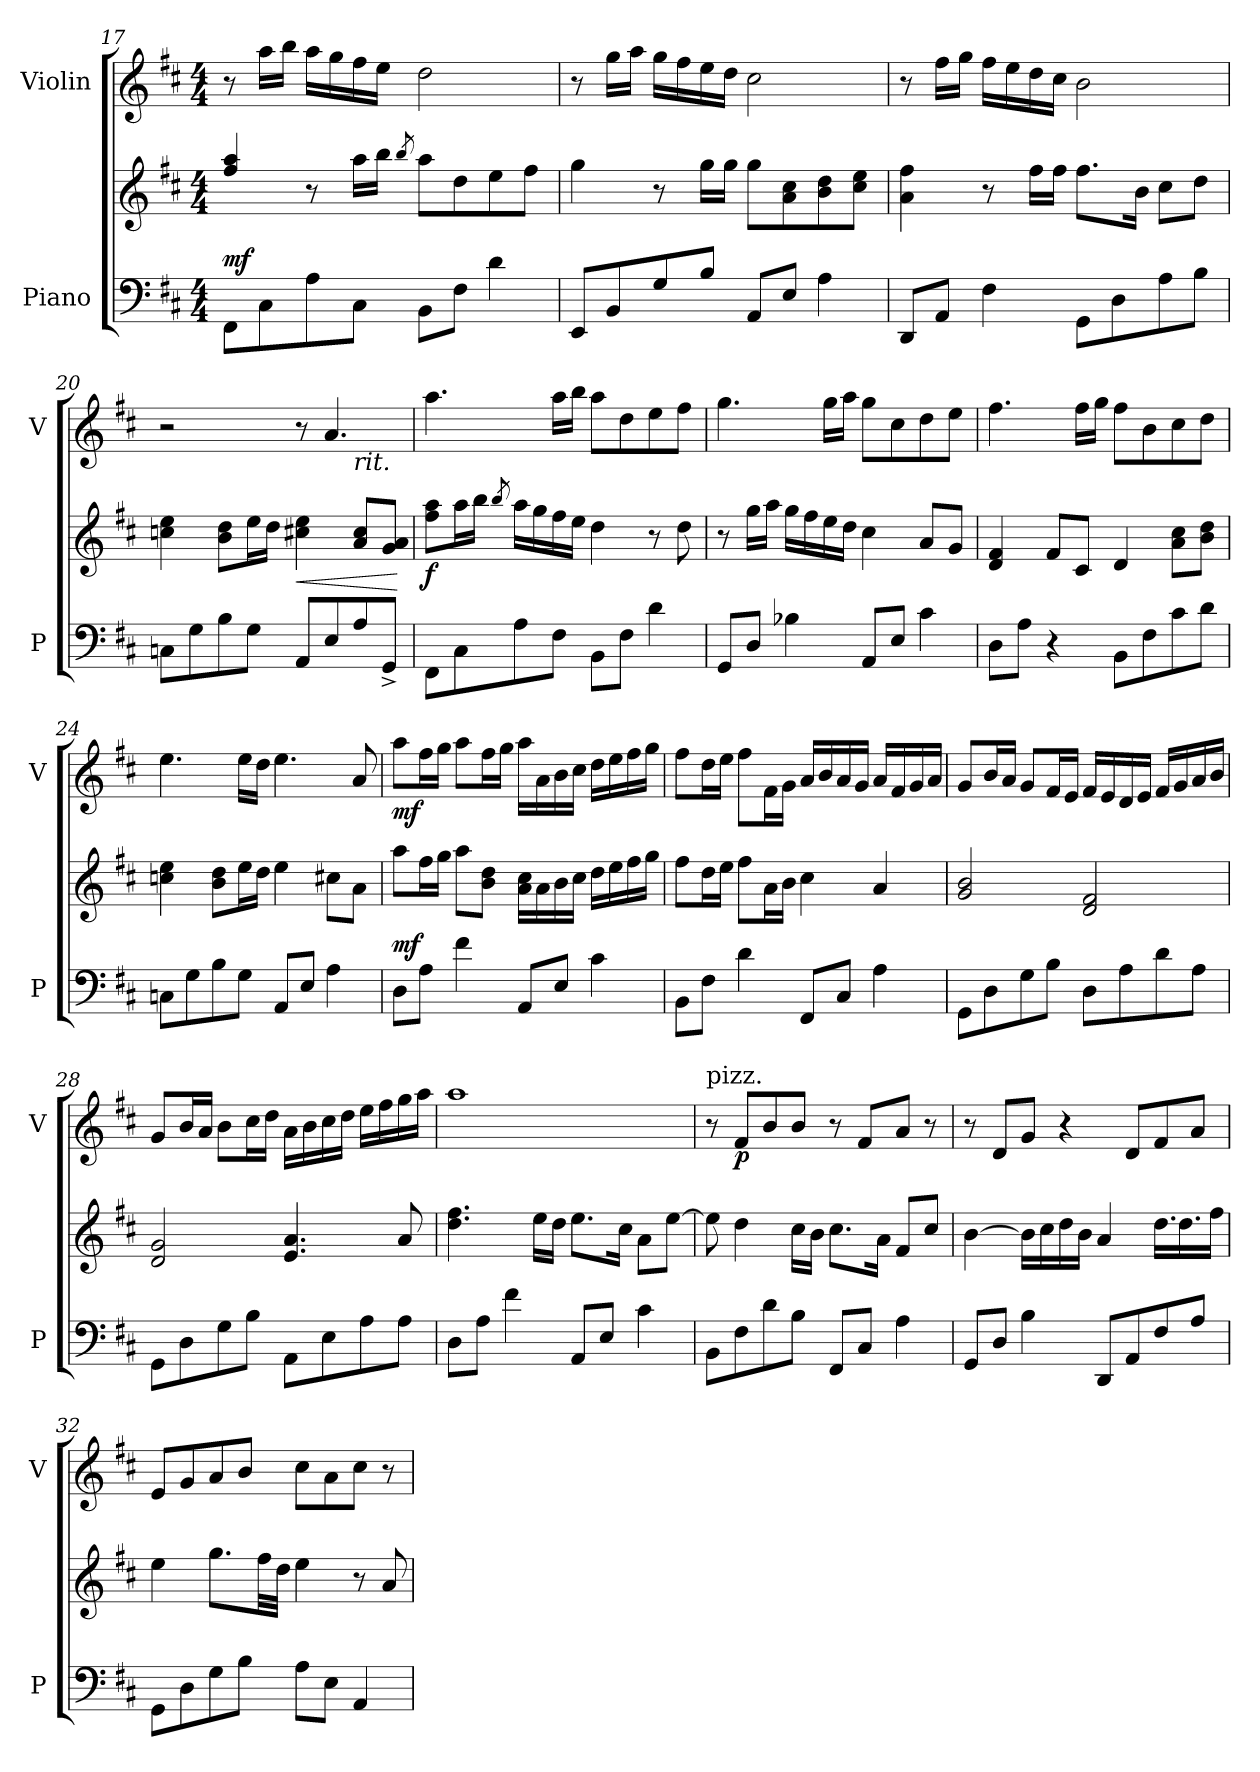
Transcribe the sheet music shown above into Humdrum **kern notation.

**kern	**kern	**dynam	**kern	**dynam
*part2	*part2	*part2	*part1	*part1
*staff3	*staff2	*staff2/3	*staff1	*staff1
*I"Piano	*	*	*I"Violin	*
*I'P	*	*	*I'V	*
*clefF4	*clefG2	*	*clefG2	*
*k[f#c#]	*k[f#c#]	*	*k[f#c#]	*
*M4/4	*M4/4	*	*M4/4	*
=17	=17	=17	=17	=17
!	!	!LO:DY:a=2	!	!
8FF#\L	4ff#/ 4aa/	mf	8r	.
8C#\	.	.	16aa\LL	.
.	.	.	16bb\JJ	.
8A\	8r	.	16aa\LL	.
.	.	.	16gg\	.
8C#\J	16aa\LL	.	16ff#\	.
.	16bb\JJ	.	16ee\JJ	.
.	8qbb/	.	.	.
8BB\L	8aa\L	.	2dd\	.
8F#\J	8dd\	.	.	.
4d\	8ee\	.	.	.
.	8ff#\J	.	.	.
=18	=18	=18	=18	=18
8EE/L	4gg\	.	8r	.
8BB/	.	.	16gg\LL	.
.	.	.	16aa\JJ	.
8G/	8r	.	16gg\LL	.
.	.	.	16ff#\	.
8B/J	16gg\LL	.	16ee\	.
.	16gg\JJ	.	16dd\JJ	.
8AA/L	8gg\L	.	2cc#\	.
8E/J	8a\ 8cc#\	.	.	.
4A\	8b\ 8dd\	.	.	.
.	8cc#\ 8ee\J	.	.	.
!!LO:LB:g=z
=19	=19	=19	=19	=19
8DD/L	4a\ 4ff#\	.	8r	.
8AA/J	.	.	16ff#\LL	.
.	.	.	16gg\JJ	.
4F#\	8r	.	16ff#\LL	.
.	.	.	16ee\	.
.	16ff#\LL	.	16dd\	.
.	16ff#\JJ	.	16cc#\JJ	.
8GG\L	8.ff#\L	.	2b\	.
8D\	.	.	.	.
.	16b\Jk	.	.	.
8A\	8cc#\L	.	.	.
8B\J	8dd\J	.	.	.
=20	=20	=20	=20	=20
*	*	*	*^	*
8Cn\L	4ccn\ 4ee\	.	2r	2.ryy	.
8G\	.	.	.	.	.
8B\	8b\ 8dd\L	.	.	.	.
8G\J	16ee\L	.	.	.	.
.	16dd\JJ	.	.	.	.
!	!	!LO:HP:b	!	!	!
8AA/L	4cc#X\ 4ee\	<	8r	.	.
8E/	.	.	4.a/	.	.
!	!	!	!	!LO:TX:b:i:t=rit.	!
8A/	8a/ 8cc#/L	.	.	4ryy	.
8GG^/J	8g/ 8a/J	.	.	.	.
.	.	[	.	.	.
=21	=21	=21	=21	=21	=21
!	!	!LO:DY:b	!	!	!
*	*	*	*v	*v	*
8FF#\L	8ff#\ 8aa\L	f	4.aa\	.
8C#\	16aa\L	.	.	.
.	16bb\JJ	.	.	.
.	8qbb/	.	.	.
8A\	16aa\LL	.	.	.
.	16gg\	.	.	.
8F#\J	16ff#\	.	16aa\LL	.
.	16ee\JJ	.	16bb\JJ	.
8BB\L	4dd\	.	8aa\L	.
8F#\J	.	.	8dd\	.
4d\	8r	.	8ee\	.
.	8dd\	.	8ff#\J	.
=22	=22	=22	=22	=22
8GG/L	8r	.	4.gg\	.
8D/J	16gg\LL	.	.	.
.	16aa\JJ	.	.	.
4B-X\	16gg\LL	.	.	.
.	16ff#\	.	.	.
.	16ee\	.	16gg\LL	.
.	16dd\JJ	.	16aa\JJ	.
8AA/L	4cc#\	.	8gg\L	.
8E/J	.	.	8cc#\	.
4c#\	8a/L	.	8dd\	.
.	8g/J	.	8ee\J	.
!!LO:LB:g=z
=23	=23	=23	=23	=23
8D\L	4d/ 4f#/	.	4.ff#\	.
8A\J	.	.	.	.
4r	8f#/L	.	.	.
.	8c#/J	.	16ff#\LL	.
.	.	.	16gg\JJ	.
8BB\L	4d/	.	8ff#\L	.
8F#\	.	.	8b\	.
8c#\	8a\ 8cc#\L	.	8cc#\	.
8d\J	8b\ 8dd\J	.	8dd\J	.
=24	=24	=24	=24	=24
8Cn\L	4ccn\ 4ee\	.	4.ee\	.
8G\	.	.	.	.
8B\	8b\ 8dd\L	.	.	.
8G\J	16ee\L	.	16ee\LL	.
.	16dd\JJ	.	16dd\JJ	.
8AA/L	4ee\	.	4.ee\	.
8E/J	.	.	.	.
4A\	8cc#X\L	.	.	.
.	8a\J	.	8a/	.
!!LO:LB:g=z
=25	=25	=25	=25	=25
!	!	!LO:DY:a=2	!	!LO:DY:b
8D\L	8aa\L	mf	8aa\L	mf
8A\J	16ff#\L	.	16ff#\L	.
.	16gg\JJ	.	16gg\JJ	.
4f#\	8aa\L	.	8aa\L	.
.	8b\ 8dd\J	.	16ff#\L	.
.	.	.	16gg\JJ	.
8AA/L	16a\ 16cc#\LL	.	16aa\LL	.
.	16a\	.	16a\	.
8E/J	16b\	.	16b\	.
.	16cc#\JJ	.	16cc#\JJ	.
4c#\	16dd\LL	.	16dd\LL	.
.	16ee\	.	16ee\	.
.	16ff#\	.	16ff#\	.
.	16gg\JJ	.	16gg\JJ	.
=26	=26	=26	=26	=26
8BB\L	8ff#\L	.	8ff#\L	.
8F#\J	16dd\L	.	16dd\L	.
.	16ee\JJ	.	16ee\JJ	.
4d\	8ff#\L	.	8ff#\L	.
.	16a\L	.	16f#\L	.
.	16b\JJ	.	16g\JJ	.
8FF#/L	4cc#\	.	16a/LL	.
.	.	.	16b/	.
8C#/J	.	.	16a/	.
.	.	.	16g/JJ	.
4A\	4a/	.	16a/LL	.
.	.	.	16f#/	.
.	.	.	16g/	.
.	.	.	16a/JJ	.
=27	=27	=27	=27	=27
8GG\L	2g/ 2b/	.	8g/L	.
8D\	.	.	16b/L	.
.	.	.	16a/JJ	.
8G\	.	.	8g/L	.
8B\J	.	.	16f#/L	.
.	.	.	16e/JJ	.
8D\L	2d/ 2f#/	.	16f#/LL	.
.	.	.	16e/	.
8A\	.	.	16d/	.
.	.	.	16e/JJ	.
8d\	.	.	16f#/LL	.
.	.	.	16g/	.
8A\J	.	.	16a/	.
.	.	.	16b/JJ	.
=28	=28	=28	=28	=28
8GG\L	2d/ 2g/	.	8g/L	.
8D\	.	.	16b/L	.
.	.	.	16a/JJ	.
8G\	.	.	8b\L	.
8B\J	.	.	16cc#\L	.
.	.	.	16dd\JJ	.
8AA\L	4.e/ 4.a/	.	16a\LL	.
.	.	.	16b\	.
8E\	.	.	16cc#\	.
.	.	.	16dd\JJ	.
8A\	.	.	16ee\LL	.
.	.	.	16ff#\	.
8A\J	8a/	.	16gg\	.
.	.	.	16aa\JJ	.
!!LO:PB:g=z
=29	=29	=29	=29	=29
8D\L	4.dd\ 4.ff#\	.	1aa	.
8A\J	.	.	.	.
4f#\	.	.	.	.
.	16ee\LL	.	.	.
.	16dd\JJ	.	.	.
8AA/L	8.ee\L	.	.	.
8E/J	.	.	.	.
.	16cc#\Jk	.	.	.
4c#\	8a\L	.	.	.
.	[8ee\J	.	.	.
=30	=30	=30	=30	=30
!	!	!	!LO:TX:a:t=pizz.	!
8BB\L	8ee\]	.	8r	.
!	!	!	!	!LO:DY:b
8F#\	4dd\	.	8f#/L	p
8d\	.	.	8b/	.
8B\J	16cc#\LL	.	8b/J	.
.	16b\JJ	.	.	.
8FF#/L	8.cc#\L	.	8r	.
8C#/J	.	.	8f#/L	.
.	16a\Jk	.	.	.
4A\	8f#/L	.	8a/J	.
.	8cc#/J	.	8r	.
=31	=31	=31	=31	=31
8GG/L	[4b\	.	8r	.
8D/J	.	.	8d/L	.
4B\	16b\LL]	.	8g/J	.
.	16cc#\	.	.	.
.	16dd\	.	4r	.
.	16b\JJ	.	.	.
8DD/L	4a/	.	.	.
8AA/	.	.	8d/L	.
8F#/	16.dd\LL	.	8f#/	.
.	16.dd\	.	.	.
8A/J	.	.	8a/J	.
.	16ff#\JJ	.	.	.
=32	=32	=32	=32	=32
8GG\L	4ee\	.	8e/L	.
8D\	.	.	8g/	.
8G\	8.gg\L	.	8a/	.
8B\J	.	.	8b/J	.
.	32ff#\LL	.	.	.
.	32dd\JJJ	.	.	.
8A\L	4ee\	.	8cc#\L	.
8E\J	.	.	8a\	.
4AA/	8r	.	8cc#\J	.
.	8a/	.	8r	.
=	=	=	=	=
*-	*-	*-	*-	*-
